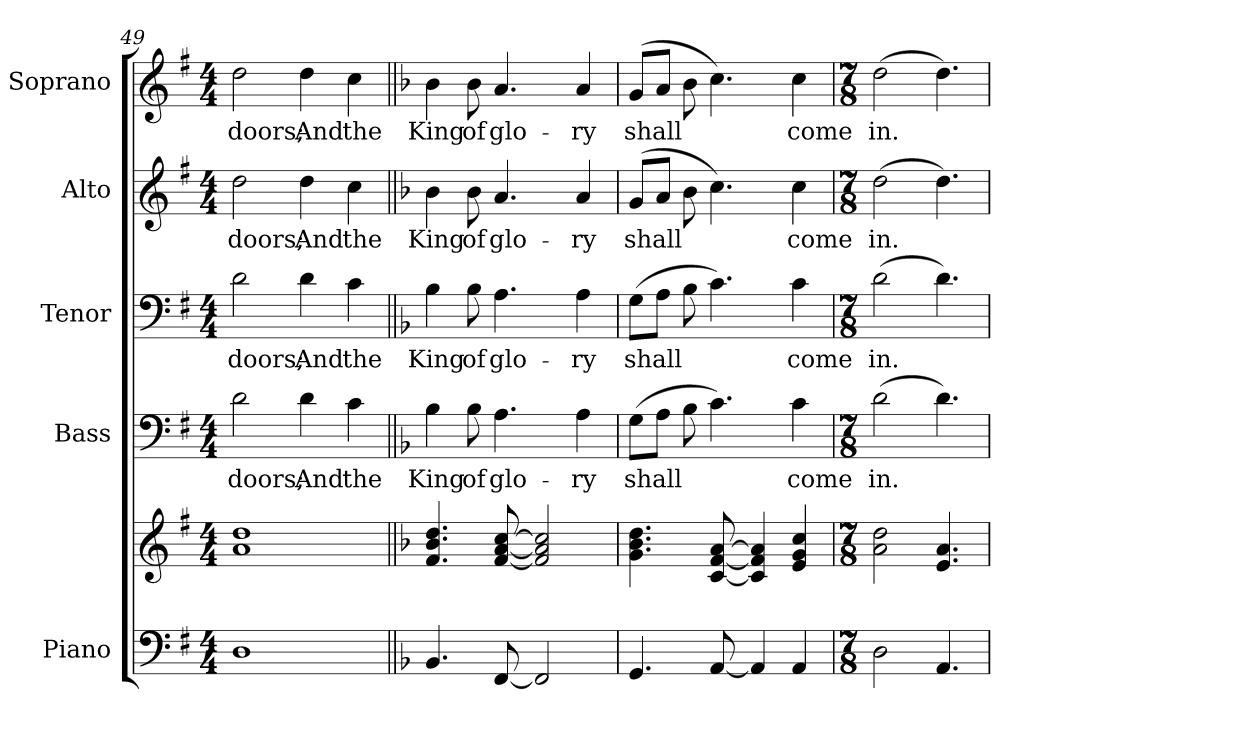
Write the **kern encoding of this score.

**kern	**kern	**kern	**text	**kern	**text	**kern	**text	**kern	**text
*part5	*part5	*part4	*part4	*part3	*part3	*part2	*part2	*part1	*part1
*staff6	*staff5	*staff4	*staff4	*staff3	*staff3	*staff2	*staff2	*staff1	*staff1
*I"Piano	*	*I"Bass	*	*I"Tenor	*	*I"Alto	*	*I"Soprano	*
*I'Pno.	*	*I'B.	*	*I'T.	*	*I'A.	*	*I'S.	*
!!LO:PB:g=z
*clefF4	*clefG2	*clefF4	*	*clefF4	*	*clefG2	*	*clefG2	*
*k[f#]	*k[f#]	*k[f#]	*	*k[f#]	*	*k[f#]	*	*k[f#]	*
*G:	*G:	*G:	*	*G:	*	*G:	*	*G:	*
*M4/4	*M4/4	*M4/4	*	*M4/4	*	*M4/4	*	*M4/4	*
=49	=49	=49	=49	=49	=49	=49	=49	=49	=49
!	!	!	!LO:LY:b:color=#000000	!	!	!	!	!	!
!	!	!	!	!	!LO:LY:b:color=#000000	!	!	!	!
!	!	!	!	!	!	!	!LO:LY:b:color=#000000	!	!
!	!	!	!	!	!	!	!	!	!LO:LY:b:color=#000000
1Di	1ai 1ddi	2di\	doors;	2di\	doors;	2ddi\	doors;	2ddi\	doors;
!	!	!	!LO:LY:b:color=#000000	!	!	!	!	!	!
!	!	!	!	!	!LO:LY:b:color=#000000	!	!	!	!
!	!	!	!	!	!	!	!LO:LY:b:color=#000000	!	!
!	!	!	!	!	!	!	!	!	!LO:LY:b:color=#000000
.	.	4di\	And	4di\	And	4ddi\	And	4ddi\	And
!	!	!	!LO:LY:b:color=#000000	!	!	!	!	!	!
!	!	!	!	!	!LO:LY:b:color=#000000	!	!	!	!
!	!	!	!	!	!	!	!LO:LY:b:color=#000000	!	!
!	!	!	!	!	!	!	!	!	!LO:LY:b:color=#000000
.	.	4ci\	the	4ci\	the	4cci\	the	4cci\	the
=50||	=50||	=50||	=50||	=50||	=50||	=50||	=50||	=50||	=50||
*k[b-]	*k[b-]	*k[b-]	*	*k[b-]	*	*k[b-]	*	*k[b-]	*
*F:	*F:	*F:	*	*F:	*	*F:	*	*F:	*
!	!	!	!LO:LY:b:color=#000000	!	!	!	!	!	!
!	!	!	!	!	!LO:LY:b:color=#000000	!	!	!	!
!	!	!	!	!	!	!	!LO:LY:b:color=#000000	!	!
!	!	!	!	!	!	!	!	!	!LO:LY:b:color=#000000
4.BB-i/	4.fi/ 4.b-i 4.ddi	4B-i\	King	4B-i\	King	4b-i\	King	4b-i\	King
!	!	!	!LO:LY:b:color=#000000	!	!	!	!	!	!
!	!	!	!	!	!LO:LY:b:color=#000000	!	!	!	!
!	!	!	!	!	!	!	!LO:LY:b:color=#000000	!	!
!	!	!	!	!	!	!	!	!	!LO:LY:b:color=#000000
.	.	8B-i\	of	8B-i\	of	8b-i\	of	8b-i\	of
!	!	!	!LO:LY:b:color=#000000	!	!	!	!	!	!
!	!	!	!	!	!LO:LY:b:color=#000000	!	!	!	!
!	!	!	!	!	!	!	!LO:LY:b:color=#000000	!	!
!	!	!	!	!	!	!	!	!	!LO:LY:b:color=#000000
[<8FFi/	[<8fi/ [<8ai [>8cci	4.Ai\	glo-	4.Ai\	glo-	4.ai/	glo-	4.ai/	glo-
2FFi/]	2fi/] 2ai] 2cci]	.	.	.	.	.	.	.	.
!	!	!	!LO:LY:b:color=#000000	!	!	!	!	!	!
!	!	!	!	!	!LO:LY:b:color=#000000	!	!	!	!
!	!	!	!	!	!	!	!LO:LY:b:color=#000000	!	!
!	!	!	!	!	!	!	!	!	!LO:LY:b:color=#000000
.	.	4Ai\	-ry	4Ai\	-ry	4ai/	-ry	4ai/	-ry
=51	=51	=51	=51	=51	=51	=51	=51	=51	=51
!	!	!	!LO:LY:b:color=#000000	!	!	!	!	!	!
!	!	!	!	!	!LO:LY:b:color=#000000	!	!	!	!
!	!	!	!	!	!	!	!LO:LY:b:color=#000000	!	!
!	!	!	!	!	!	!	!	!	!LO:LY:b:color=#000000
4.GGi/	4.gi\ 4.b-i 4.ddi	(8Gi\L	shall	(8Gi\L	shall	(8gi/L	shall	(8gi/L	shall
.	.	8Ai\J	.	8Ai\J	.	8ai/J	.	8ai/J	.
.	.	8B-i\	.	8B-i\	.	8b-i\	.	8b-i\	.
[<8AAi/	[<8ci/ [<8fi [>8ai	4.ci\)	.	4.ci\)	.	4.cci\)	.	4.cci\)	.
4AAi/]	4ci/] 4fi] 4ai]	.	.	.	.	.	.	.	.
!	!	!	!LO:LY:b:color=#000000	!	!	!	!	!	!
!	!	!	!	!	!LO:LY:b:color=#000000	!	!	!	!
!	!	!	!	!	!	!	!LO:LY:b:color=#000000	!	!
!	!	!	!	!	!	!	!	!	!LO:LY:b:color=#000000
4AAi/	4ei/ 4gi 4cci	4ci\	come	4ci\	come	4cci\	come	4cci\	come
=52	=52	=52	=52	=52	=52	=52	=52	=52	=52
*M7/8	*M7/8	*M7/8	*	*M7/8	*	*M7/8	*	*M7/8	*
!	!	!	!LO:LY:b:color=#000000	!	!	!	!	!	!
!	!	!	!	!	!LO:LY:b:color=#000000	!	!	!	!
!	!	!	!	!	!	!	!LO:LY:b:color=#000000	!	!
!	!	!	!	!	!	!	!	!	!LO:LY:b:color=#000000
2Di\	2ai\ 2ddi	(2di\	in.	(2di\	in.	(2ddi\	in.	(2ddi\	in.
4.AAi/	4.ei/ 4.ai	4.di\)	.	4.di\)	.	4.ddi\)	.	4.ddi\)	.
=	=	=	=	=	=	=	=	=	=
*-	*-	*-	*-	*-	*-	*-	*-	*-	*-
